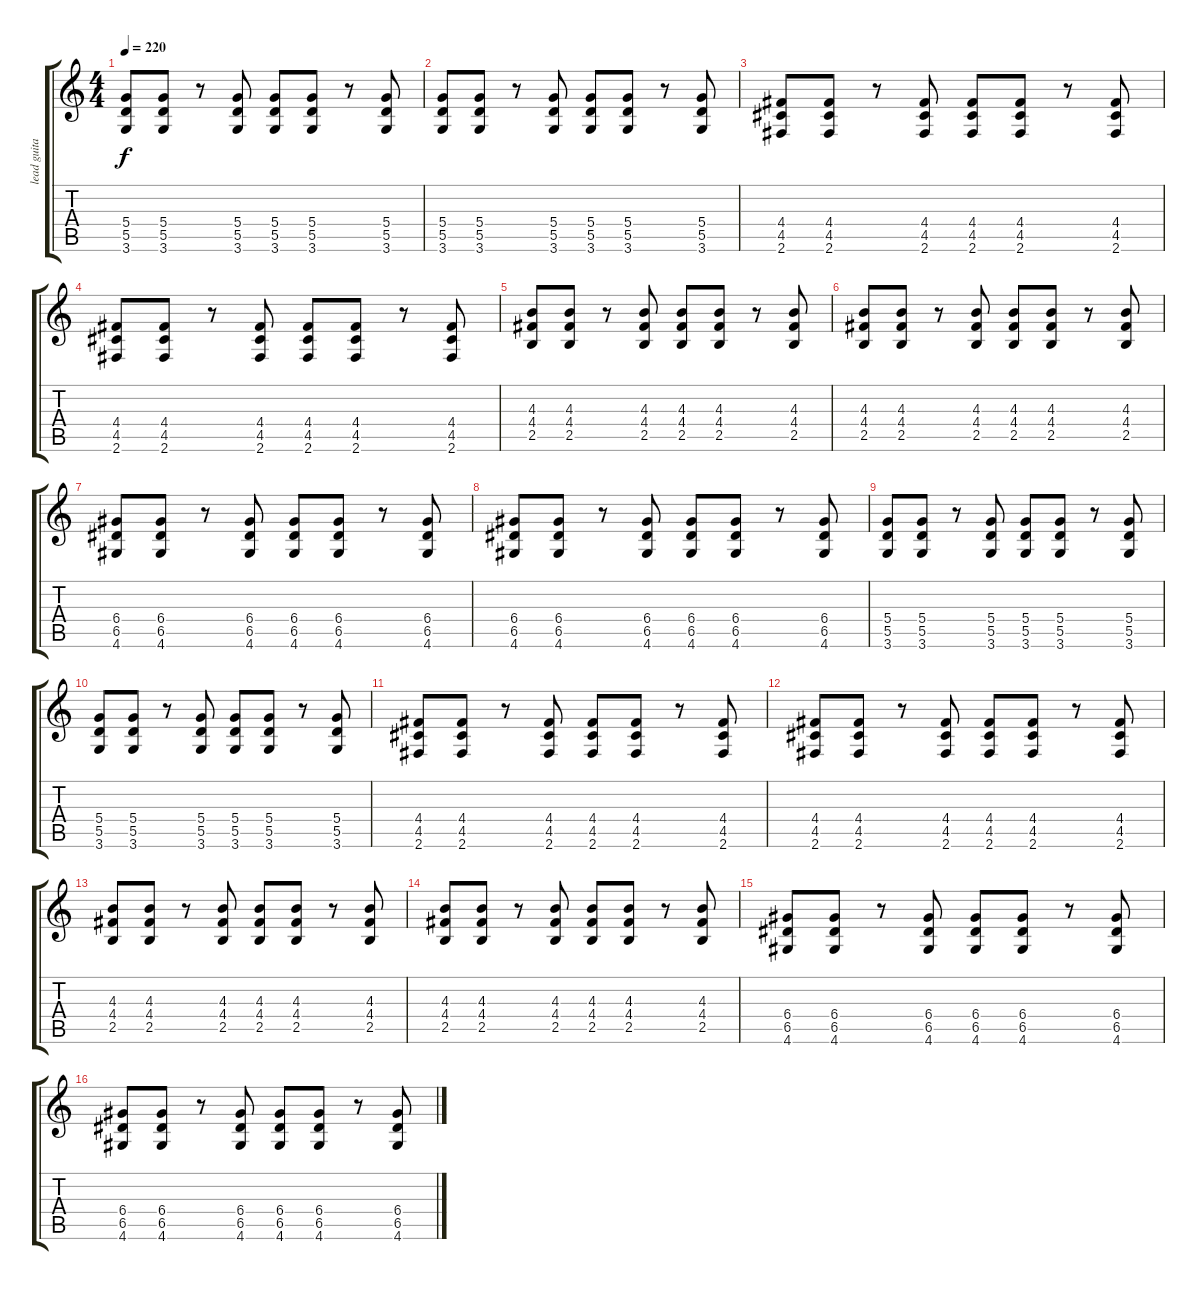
\track ("lead guitar" "lead guita") {instrument distortionguitar}
\staff {score tabs}
\tuning (E4 B3 G3 D3 A2 E2) {hide}
\ts (4 4)
\tempo 220
\clef g2
\ks c
(5.4 5.5 3.6).8{dy f} (5.4 5.5 3.6).8 r.8 (5.4 5.5 3.6).8 (5.4 5.5 3.6).8 (5.4 5.5 3.6).8 r.8 (5.4 5.5 3.6).8 |
(5.4 5.5 3.6).8 (5.4 5.5 3.6).8 r.8 (5.4 5.5 3.6).8 (5.4 5.5 3.6).8 (5.4 5.5 3.6).8 r.8 (5.4 5.5 3.6).8 |
(4.4 4.5 2.6).8 (4.4 4.5 2.6).8 r.8 (4.4 4.5 2.6).8 (4.4 4.5 2.6).8 (4.4 4.5 2.6).8 r.8 (4.4 4.5 2.6).8 |
(4.4 4.5 2.6).8 (4.4 4.5 2.6).8 r.8 (4.4 4.5 2.6).8 (4.4 4.5 2.6).8 (4.4 4.5 2.6).8 r.8 (4.4 4.5 2.6).8 |
(4.3 4.4 2.5).8 (4.3 4.4 2.5).8 r.8 (4.3 4.4 2.5).8 (4.3 4.4 2.5).8 (4.3 4.4 2.5).8 r.8 (4.3 4.4 2.5).8 |
(4.3 4.4 2.5).8 (4.3 4.4 2.5).8 r.8 (4.3 4.4 2.5).8 (4.3 4.4 2.5).8 (4.3 4.4 2.5).8 r.8 (4.3 4.4 2.5).8 |
(6.4 6.5 4.6).8 (6.4 6.5 4.6).8 r.8 (6.4 6.5 4.6).8 (6.4 6.5 4.6).8 (6.4 6.5 4.6).8 r.8 (6.4 6.5 4.6).8 |
(6.4 6.5 4.6).8 (6.4 6.5 4.6).8 r.8 (6.4 6.5 4.6).8 (6.4 6.5 4.6).8 (6.4 6.5 4.6).8 r.8 (6.4 6.5 4.6).8 |
(5.4 5.5 3.6).8 (5.4 5.5 3.6).8 r.8 (5.4 5.5 3.6).8 (5.4 5.5 3.6).8 (5.4 5.5 3.6).8 r.8 (5.4 5.5 3.6).8 |
(5.4 5.5 3.6).8 (5.4 5.5 3.6).8 r.8 (5.4 5.5 3.6).8 (5.4 5.5 3.6).8 (5.4 5.5 3.6).8 r.8 (5.4 5.5 3.6).8 |
(4.4 4.5 2.6).8 (4.4 4.5 2.6).8 r.8 (4.4 4.5 2.6).8 (4.4 4.5 2.6).8 (4.4 4.5 2.6).8 r.8 (4.4 4.5 2.6).8 |
(4.4 4.5 2.6).8 (4.4 4.5 2.6).8 r.8 (4.4 4.5 2.6).8 (4.4 4.5 2.6).8 (4.4 4.5 2.6).8 r.8 (4.4 4.5 2.6).8 |
(4.3 4.4 2.5).8 (4.3 4.4 2.5).8 r.8 (4.3 4.4 2.5).8 (4.3 4.4 2.5).8 (4.3 4.4 2.5).8 r.8 (4.3 4.4 2.5).8 |
(4.3 4.4 2.5).8 (4.3 4.4 2.5).8 r.8 (4.3 4.4 2.5).8 (4.3 4.4 2.5).8 (4.3 4.4 2.5).8 r.8 (4.3 4.4 2.5).8 |
(6.4 6.5 4.6).8 (6.4 6.5 4.6).8 r.8 (6.4 6.5 4.6).8 (6.4 6.5 4.6).8 (6.4 6.5 4.6).8 r.8 (6.4 6.5 4.6).8 |
(6.4 6.5 4.6).8 (6.4 6.5 4.6).8 r.8 (6.4 6.5 4.6).8 (6.4 6.5 4.6).8 (6.4 6.5 4.6).8 r.8 (6.4 6.5 4.6).8
